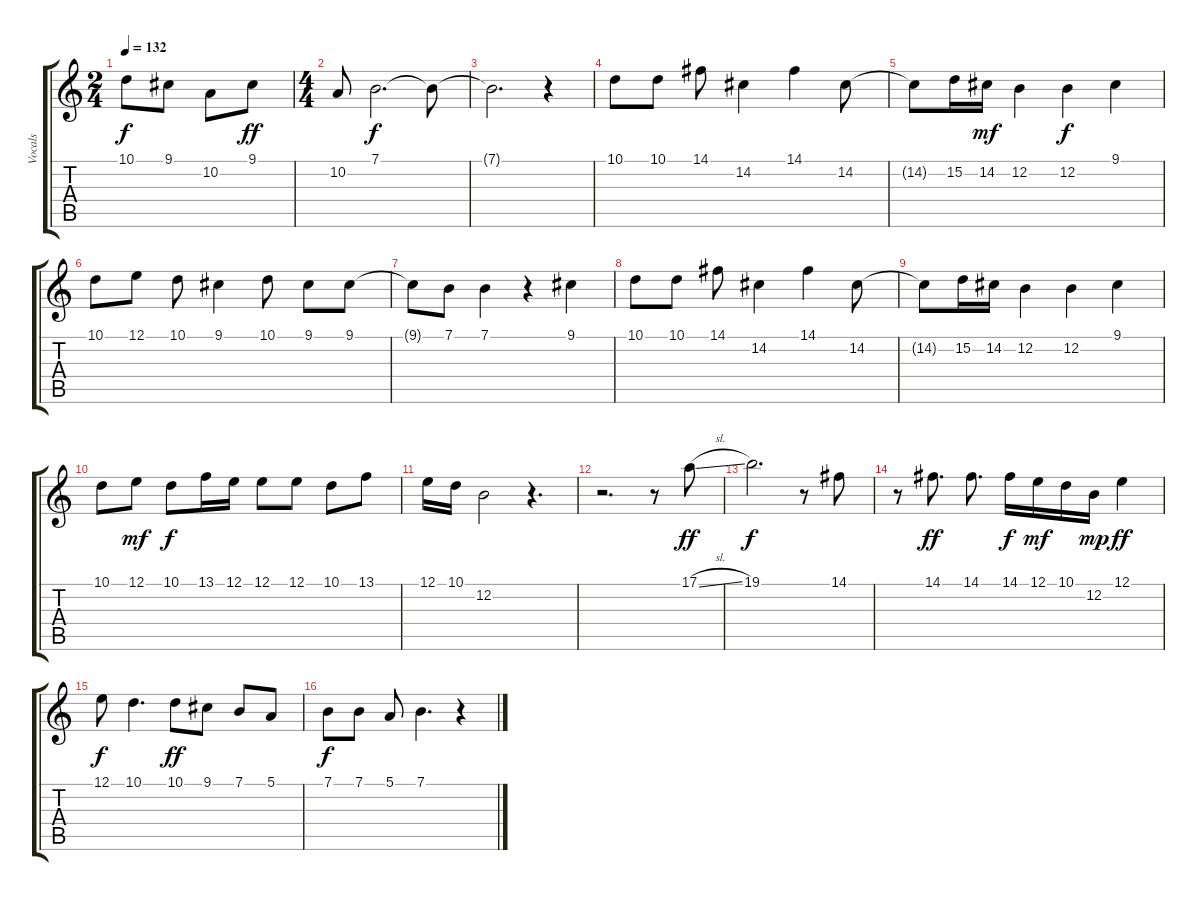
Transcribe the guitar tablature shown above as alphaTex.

\track ("Vocals" "Vocals") {instrument panflute}
\staff {score tabs}
\tuning (E4 B3 G3 D3 A2 E2) {hide}
\ts (2 4)
\tempo 132
\clef g2
\ks c
10.1.8{dy f} 9.1.8 10.2.8 9.1.8{dy ff} |
\ts (4 4)
10.2.8 7.1.2{d dy f} 7.1{t}.8 |
7.1{t}.2{d} r.4 |
10.1.8 10.1.8 14.1.8 14.2.4 14.1.4 14.2.8 |
14.2{t}.8 15.2.16 14.2.16{dy mf} 12.2.4 12.2.4{dy f} 9.1.4 |
10.1.8 12.1.8 10.1.8 9.1.4 10.1.8 9.1.8 9.1.8 |
9.1{t}.8 7.1.8 7.1.4 r.4 9.1.4 |
10.1.8 10.1.8 14.1.8 14.2.4 14.1.4 14.2.8 |
14.2{t}.8 15.2.16 14.2.16 12.2.4 12.2.4 9.1.4 |
10.1.8 12.1.8{dy mf} 10.1.8{dy f} 13.1.16 12.1.16 12.1.8 12.1.8 10.1.8 13.1.8 |
12.1.16 10.1.16 12.2.2 r.4{d} |
r.2{d} r.8 17.1{sl}.8{dy ff} |
19.1.2{d dy f} r.8 14.1.8 |
r.8 14.1.8{d dy ff} 14.1.8{d} 14.1.16{dy f} 12.1.16{dy mf} 10.1.16 12.2.16{dy mp} 12.1.4{dy ff} |
12.1.8{dy f} 10.1.4{d} 10.1.8{dy ff} 9.1.8 7.1.8 5.1.8 |
7.1.8{dy f} 7.1.8 5.1.8 7.1.4{d} r.4
